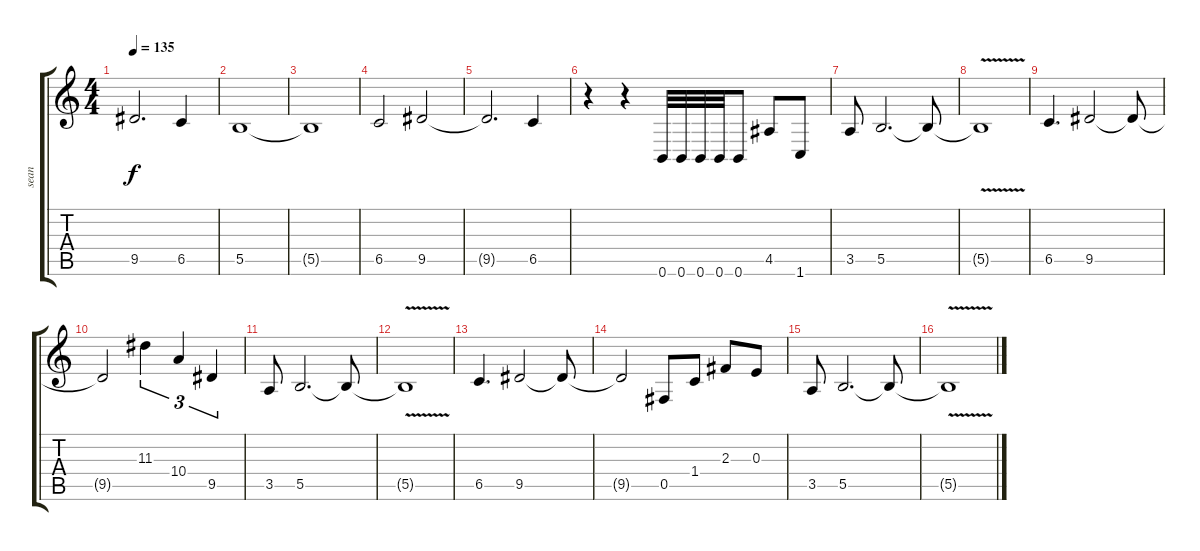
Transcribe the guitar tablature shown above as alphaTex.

\track ("sean" "sean") {instrument overdrivenguitar}
\staff {score tabs}
\tuning (Db4 Ab3 E3 B2 Gb2 B1) {hide}
\ts (4 4)
\tempo 135
\clef g2
\ks c
9.5{t}.2{d dy f} 6.5.4 |
5.5.1 |
5.5{t}.1 |
6.5.2 9.5.2 |
9.5{t}.2{d} 6.5.4 |
r.4 r.4 0.6.32 0.6.32 0.6.32 0.6.32 0.6.8 4.5.8 1.6.8 |
3.5.8 5.5.2{d} 5.5{t}.8 |
5.5{v t}.1 |
6.5.4{d} 9.5.2 9.5{t}.8 |
9.5{t}.2 11.3.4{tu (3 2)} 10.4.4{tu (3 2)} 9.5.4{tu (3 2)} |
3.5.8 5.5.2{d} 5.5{t}.8 |
5.5{v t}.1 |
6.5.4{d} 9.5.2 9.5{t}.8 |
9.5{t}.2 0.5.8 1.4.8 2.3.8 0.3.8 |
3.5.8 5.5.2{d} 5.5{t}.8 |
5.5{v t}.1
